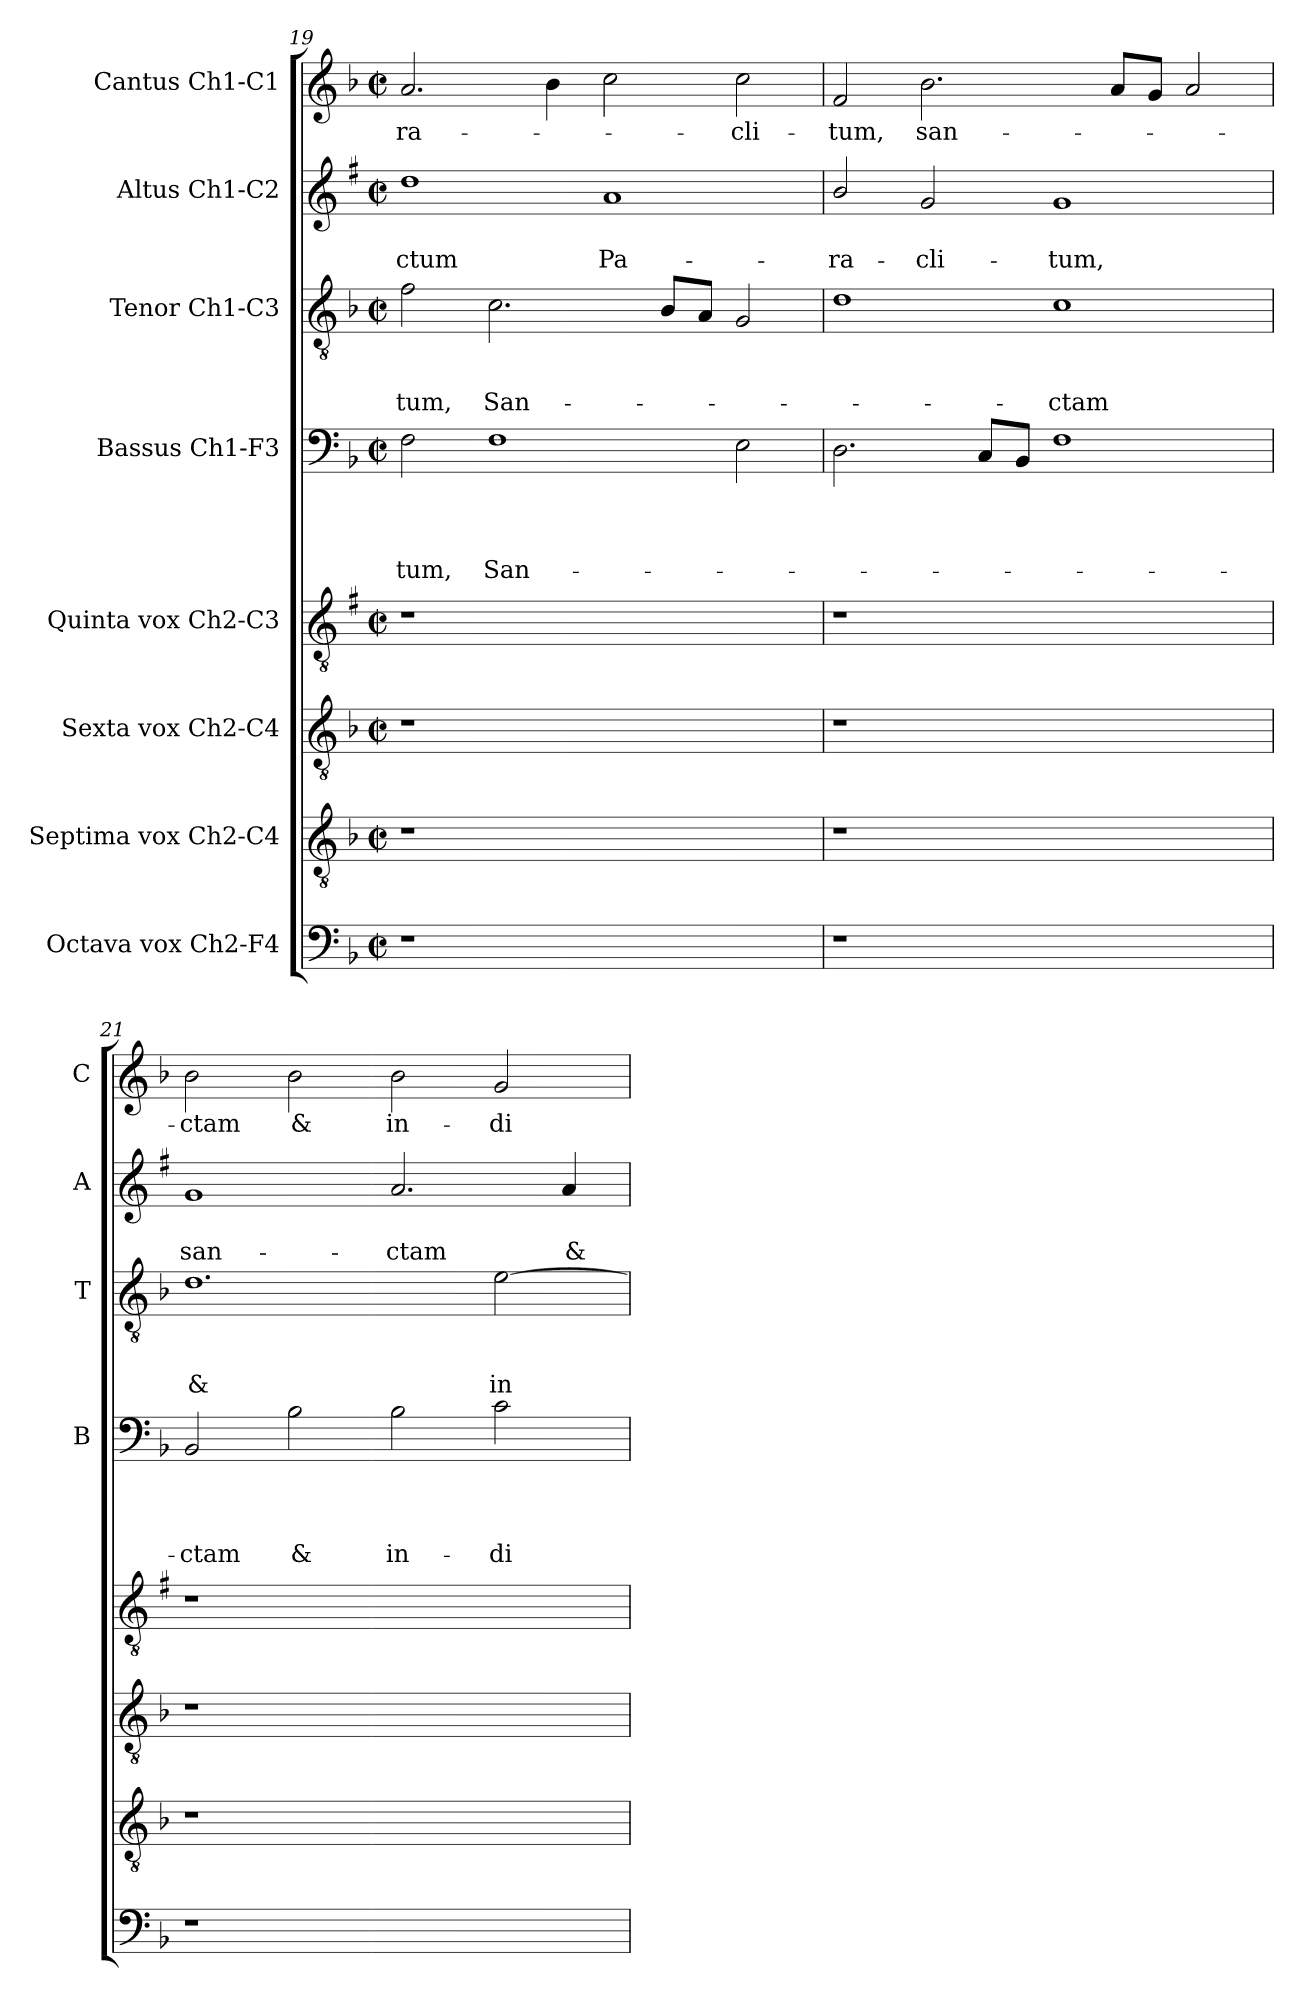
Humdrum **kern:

**kern	**kern	**kern	**kern	**kern	**text	**text	**text	**text	**kern	**text	**text	**text	**kern	**text	**text	**kern	**text
*part8	*part7	*part6	*part5	*part4	*part4	*part4	*part4	*part4	*part3	*part3	*part3	*part3	*part2	*part2	*part2	*part1	*part1
*staff8	*staff7	*staff6	*staff5	*staff4	*staff4	*staff4	*staff4	*staff4	*staff3	*staff3	*staff3	*staff3	*staff2	*staff2	*staff2	*staff1	*staff1
*I"Octava vox Ch2-F4	*I"Septima vox Ch2-C4	*I"Sexta vox Ch2-C4	*I"Quinta vox Ch2-C3	*I"Bassus Ch1-F3	*	*	*	*	*I"Tenor Ch1-C3	*	*	*	*I"Altus Ch1-C2	*	*	*I"Cantus Ch1-C1	*
*	*	*	*	*I'B	*	*	*	*	*I'T	*	*	*	*I'A	*	*	*I'C	*
*clefF4	*clefGv2	*clefGv2	*clefGv2	*clefF4	*	*	*	*	*clefGv2	*	*	*	*clefG2	*	*	*clefG2	*
*	*	*	*ITrd1c2	*	*	*	*	*	*	*	*	*	*ITrd1c2	*	*	*	*
*k[b-]	*k[b-]	*k[b-]	*k[b-]	*k[b-]	*	*	*	*	*k[b-]	*	*	*	*k[b-]	*	*	*k[b-]	*
*F:	*F:	*F:	*F:	*F:	*	*	*	*	*F:	*	*	*	*F:	*	*	*F:	*
*M2/2	*M2/2	*M2/2	*M2/2	*M2/2	*	*	*	*	*M2/2	*	*	*	*M2/2	*	*	*M2/2	*
*met(c|)	*met(c|)	*met(c|)	*met(c|)	*met(c|)	*	*	*	*	*met(c|)	*	*	*	*met(c|)	*	*	*met(c|)	*
=19	=19	=19	=19	=19	=19	=19	=19	=19	=19	=19	=19	=19	=19	=19	=19	=19	=19
!	!	!	!	!	!	!	!	!LO:LY:b	!	!	!	!LO:LY:b	!	!	!LO:LY:b	!	!LO:LY:b
1r	1r	1r	1r	2F\	.	.	.	-tum,	2f\	.	.	-tum,	1cc	.	-ctum	2.a/	-ra-
!	!	!	!	!	!	!	!	!LO:LY:b	!	!	!	!LO:LY:b	!	!	!	!	!
.	.	.	.	1F	.	.	.	San-	2.c\	.	.	San-	.	.	.	.	.
.	.	.	.	.	.	.	.	.	.	.	.	.	.	.	.	4b-\	.
!	!	!	!	!	!	!	!	!	!	!	!	!	!	!	!LO:LY:b	!	!
1ryy	1ryy	1ryy	1ryy	.	.	.	.	.	.	.	.	.	1g	.	Pa-	2cc\	.
.	.	.	.	.	.	.	.	.	8B-/L	.	.	.	.	.	.	.	.
.	.	.	.	.	.	.	.	.	8A/J	.	.	.	.	.	.	.	.
!	!	!	!	!	!	!	!	!	!	!	!	!	!	!	!	!	!LO:LY:b
.	.	.	.	2E\	.	.	.	.	2G/	.	.	.	.	.	.	2cc\	-cli-
=20	=20	=20	=20	=20	=20	=20	=20	=20	=20	=20	=20	=20	=20	=20	=20	=20	=20
!	!	!	!	!	!	!	!	!	!	!	!	!	!	!	!LO:LY:b	!	!LO:LY:b
1r	1r	1r	1r	2.D\	.	.	.	.	1d	.	.	.	2a/	.	-ra-	2f/	-tum,
!	!	!	!	!	!	!	!	!	!	!	!	!	!	!	!LO:LY:b	!	!LO:LY:b
.	.	.	.	.	.	.	.	.	.	.	.	.	2f/	.	-cli-	2.b-\	san-
.	.	.	.	8C/L	.	.	.	.	.	.	.	.	.	.	.	.	.
.	.	.	.	8BB-/J	.	.	.	.	.	.	.	.	.	.	.	.	.
!	!	!	!	!	!	!	!	!	!	!	!	!LO:LY:b	!	!	!LO:LY:b	!	!
1ryy	1ryy	1ryy	1ryy	1F	.	.	.	.	1c	.	.	-ctam	1f	.	-tum,	.	.
.	.	.	.	.	.	.	.	.	.	.	.	.	.	.	.	8a/L	.
.	.	.	.	.	.	.	.	.	.	.	.	.	.	.	.	8g/J	.
.	.	.	.	.	.	.	.	.	.	.	.	.	.	.	.	2a/	.
!!LO:PB:g=z
=21	=21	=21	=21	=21	=21	=21	=21	=21	=21	=21	=21	=21	=21	=21	=21	=21	=21
!	!	!	!	!	!	!	!	!LO:LY:b	!	!	!	!LO:LY:b	!	!	!LO:LY:b	!	!LO:LY:b
1r	1r	1r	1r	2BB-/	.	.	.	-ctam	1.d	.	.	&	1f	.	san-	2b-\	-ctam
!	!	!	!	!	!	!	!	!LO:LY:b	!	!	!	!	!	!	!	!	!LO:LY:b
.	.	.	.	2B-\	.	.	.	&	.	.	.	.	.	.	.	2b-\	&
!	!	!	!	!	!	!	!	!LO:LY:b	!	!	!	!	!	!	!LO:LY:b	!	!LO:LY:b
1ryy	1ryy	1ryy	1ryy	2B-\	.	.	.	in-	.	.	.	.	2.g/	.	-ctam	2b-\	in-
!	!	!	!	!	!	!	!	!LO:LY:b	!	!	!	!LO:LY:b	!	!	!	!	!LO:LY:b
.	.	.	.	2c\	.	.	.	-di-	[2e\	.	.	in-	.	.	.	2g/	-di-
!	!	!	!	!	!	!	!	!	!	!	!	!	!	!	!LO:LY:b	!	!
.	.	.	.	.	.	.	.	.	.	.	.	.	4g/	.	&	.	.
=	=	=	=	=	=	=	=	=	=	=	=	=	=	=	=	=	=
*-	*-	*-	*-	*-	*-	*-	*-	*-	*-	*-	*-	*-	*-	*-	*-	*-	*-
